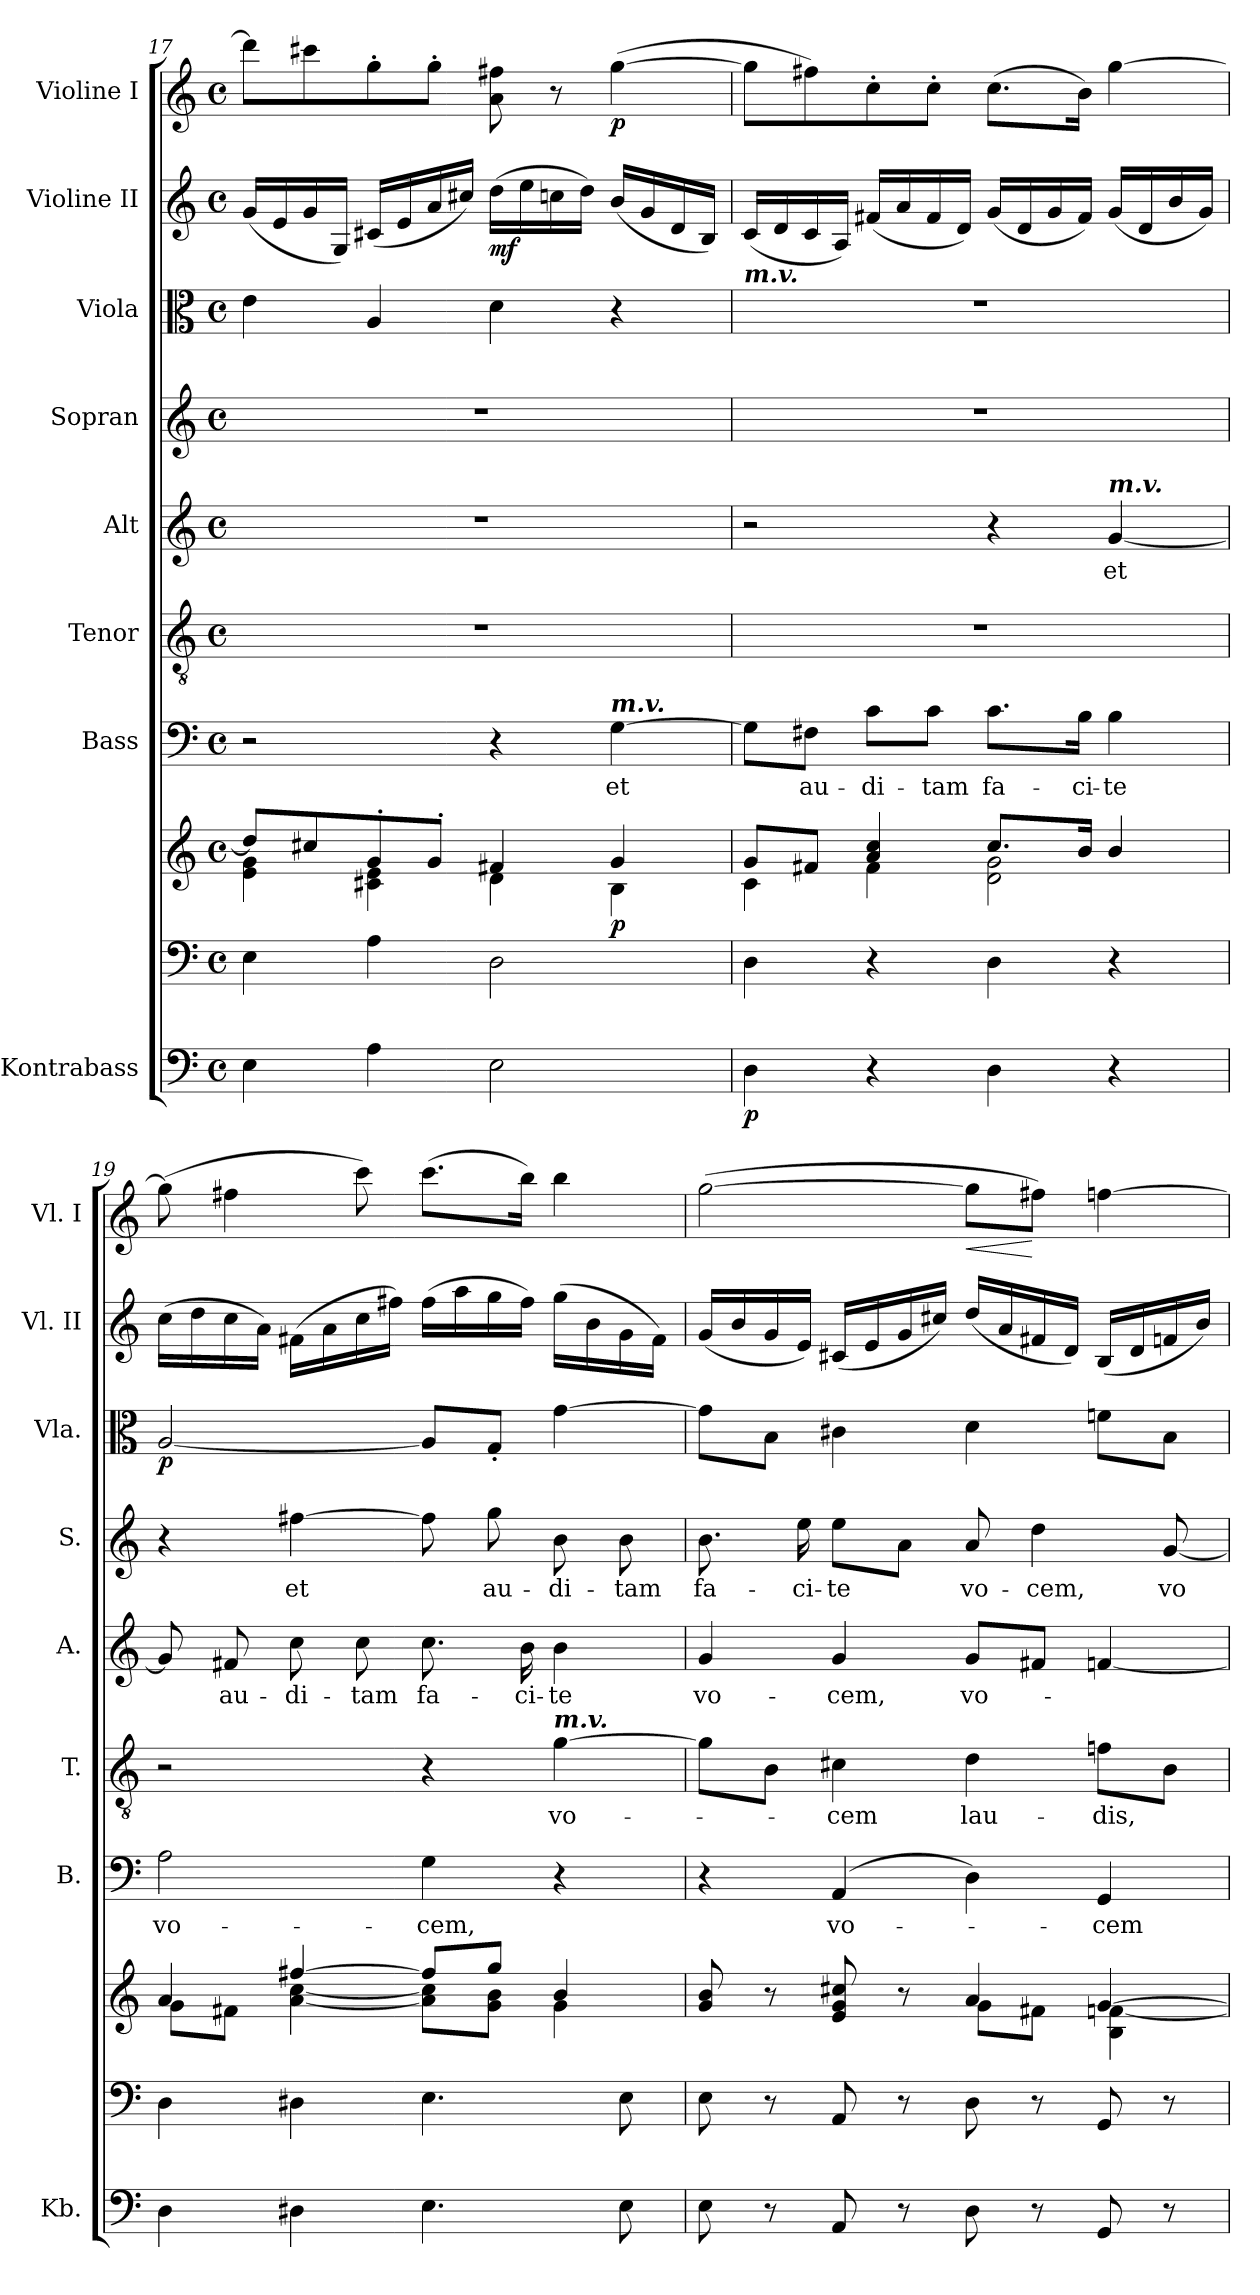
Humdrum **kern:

**kern	**dynam	**kern	**kern	**dynam	**kern	**text	**kern	**text	**kern	**text	**kern	**text	**kern	**dynam	**kern	**dynam	**kern	**dynam
*part9	*part9	*part8	*part8	*part8	*part7	*part7	*part6	*part6	*part5	*part5	*part4	*part4	*part3	*part3	*part2	*part2	*part1	*part1
*staff10	*staff10	*staff9	*staff8	*staff8/9	*staff7	*staff7	*staff6	*staff6	*staff5	*staff5	*staff4	*staff4	*staff3	*staff3	*staff2	*staff2	*staff1	*staff1
*I"Kontrabass	*	*	*	*	*I"Bass	*	*I"Tenor	*	*I"Alt	*	*I"Sopran	*	*I"Viola	*	*I"Violine II	*	*I"Violine I	*
*I'Kb.	*	*	*	*	*I'B.	*	*I'T.	*	*I'A.	*	*I'S.	*	*I'Vla.	*	*I'Vl. II	*	*I'Vl. I	*
!!LO:PB:g=z
*clefF4	*	*clefF4	*clefG2	*	*clefF4	*	*clefGv2	*	*clefG2	*	*clefG2	*	*clefC3	*	*clefG2	*	*clefG2	*
*ITrd7c12	*	*	*	*	*	*	*	*	*	*	*	*	*	*	*	*	*	*
*k[]	*	*k[]	*k[]	*	*k[]	*	*k[]	*	*k[]	*	*k[]	*	*k[]	*	*k[]	*	*k[]	*
*C:	*	*C:	*C:	*	*C:	*	*C:	*	*C:	*	*C:	*	*C:	*	*C:	*	*C:	*
*M4/4	*	*M4/4	*M4/4	*	*M4/4	*	*M4/4	*	*M4/4	*	*M4/4	*	*M4/4	*	*M4/4	*	*M4/4	*
*met(c)	*	*met(c)	*met(c)	*	*met(c)	*	*met(c)	*	*met(c)	*	*met(c)	*	*met(c)	*	*met(c)	*	*met(c)	*
=17	=17	=17	=17	=17	=17	=17	=17	=17	=17	=17	=17	=17	=17	=17	=17	=17	=17	=17
*	*	*	*^	*	*	*	*	*	*	*	*	*	*	*	*	*	*	*
4EE\	.	4E\	8dd/L]	4e\ 4g\	.	2r	.	1r	.	1r	.	1r	.	4e\	.	(<16g/LL	.	8ddd\L]	.
.	.	.	.	.	.	.	.	.	.	.	.	.	.	.	.	16e/	.	.	.
.	.	.	8cc#X/	.	.	.	.	.	.	.	.	.	.	.	.	16g/	.	8ccc#X\	.
.	.	.	.	.	.	.	.	.	.	.	.	.	.	.	.	16G/JJ)	.	.	.
4AA\	.	4A\	8g'>/	4c#X\ 4e\	.	.	.	.	.	.	.	.	.	4A/	.	(<16c#X/LL	.	8gg'>\	.
.	.	.	.	.	.	.	.	.	.	.	.	.	.	.	.	16e/	.	.	.
.	.	.	8g'>/J	.	.	.	.	.	.	.	.	.	.	.	.	16a/	.	8gg'>\J	.
.	.	.	.	.	.	.	.	.	.	.	.	.	.	.	.	16cc#X/JJ)	.	.	.
!	!	!	!	!	!	!	!	!	!	!	!	!	!	!	!	!	!LO:DY:b	!	!
2EE\	.	2D\	4f#X/	4d\	.	4r	.	.	.	.	.	.	.	4d\	.	(>16dd\LL	mf	8a\ 8ff#X\	.
.	.	.	.	.	.	.	.	.	.	.	.	.	.	.	.	16ee\	.	.	.
.	.	.	.	.	.	.	.	.	.	.	.	.	.	.	.	16ccn\	.	8r	.
.	.	.	.	.	.	.	.	.	.	.	.	.	.	.	.	16dd\JJ)	.	.	.
!	!	!	!	!	!	!LO:TX:a:Bi:t=m.v.	!	!	!	!	!	!	!	!	!	!	!	!	!
!	!	!	!	!	!LO:DY:b	!	!LO:LY:b	!	!	!	!	!	!	!	!	!	!	!	!LO:DY:b
.	.	.	4g/	4B\	p	[4G\	et	.	.	.	.	.	.	4r	.	(<16b/LL	.	(>[4gg\	p
.	.	.	.	.	.	.	.	.	.	.	.	.	.	.	.	16g/	.	.	.
.	.	.	.	.	.	.	.	.	.	.	.	.	.	.	.	16d/	.	.	.
.	.	.	.	.	.	.	.	.	.	.	.	.	.	.	.	16B/JJ)	.	.	.
=18	=18	=18	=18	=18	=18	=18	=18	=18	=18	=18	=18	=18	=18	=18	=18	=18	=18	=18	=18
!	!	!	!	!	!	!	!	!	!	!	!	!	!	!	!	!LO:TX:b:Bi:t=m.v.	!	!	!
!	!LO:DY:b	!	!	!	!	!	!	!	!	!	!	!	!	!	!	!	!	!	!
4DD\	p	4D\	8g/L	4c\	.	8G\L]	.	1r	.	2r	.	1r	.	1r	.	(<16c/LL	.	8gg\L]	.
.	.	.	.	.	.	.	.	.	.	.	.	.	.	.	.	16d/	.	.	.
!	!	!	!	!	!	!	!LO:LY:b	!	!	!	!	!	!	!	!	!	!	!	!
.	.	.	8f#X/J	.	.	8F#X\J	au-	.	.	.	.	.	.	.	.	16c/	.	8ff#X\)	.
.	.	.	.	.	.	.	.	.	.	.	.	.	.	.	.	16A/JJ)	.	.	.
!	!	!	!	!	!	!	!LO:LY:b	!	!	!	!	!	!	!	!	!	!	!	!
4r	.	4r	4a/ 4cc/	4f#\	.	8c\L	-di-	.	.	.	.	.	.	.	.	(<16f#X/LL	.	8cc'>\	.
.	.	.	.	.	.	.	.	.	.	.	.	.	.	.	.	16a/	.	.	.
!	!	!	!	!	!	!	!LO:LY:b	!	!	!	!	!	!	!	!	!	!	!	!
.	.	.	.	.	.	8c\J	-tam	.	.	.	.	.	.	.	.	16f#/	.	8cc'>\J	.
.	.	.	.	.	.	.	.	.	.	.	.	.	.	.	.	16d/JJ)	.	.	.
!	!	!	!	!	!	!	!LO:LY:b	!	!	!	!	!	!	!	!	!	!	!	!
4DD\	.	4D\	8.cc/L	2d\ 2g\	.	8.c\L	fa-	.	.	4r	.	.	.	.	.	(<16g/LL	.	(>8.cc\L	.
.	.	.	.	.	.	.	.	.	.	.	.	.	.	.	.	16d/	.	.	.
.	.	.	.	.	.	.	.	.	.	.	.	.	.	.	.	16g/	.	.	.
!	!	!	!	!	!	!	!LO:LY:b	!	!	!	!	!	!	!	!	!	!	!	!
.	.	.	16b/Jk	.	.	16B\Jk	-ci-	.	.	.	.	.	.	.	.	16f#/JJ)	.	16b\Jk)	.
!	!	!	!	!	!	!	!	!	!	!LO:TX:a:Bi:t=m.v.	!	!	!	!	!	!	!	!	!
!	!	!	!	!	!	!	!LO:LY:b	!	!	!	!LO:LY:b	!	!	!	!	!	!	!	!
4r	.	4r	4b/	.	.	4B\	-te	.	.	[4g/	et	.	.	.	.	(<16g/LL	.	[4gg\	.
.	.	.	.	.	.	.	.	.	.	.	.	.	.	.	.	16d/	.	.	.
.	.	.	.	.	.	.	.	.	.	.	.	.	.	.	.	16b/	.	.	.
.	.	.	.	.	.	.	.	.	.	.	.	.	.	.	.	16g/JJ)	.	.	.
=19	=19	=19	=19	=19	=19	=19	=19	=19	=19	=19	=19	=19	=19	=19	=19	=19	=19	=19	=19
!	!	!	!	!	!	!	!LO:LY:b	!	!	!	!	!	!	!	!LO:DY:b	!	!	!	!
4DD\	.	4D\	4a/	8g\L	.	2A\	vo-	2r	.	8g/]	.	4r	.	[2A/	p	(>16cc\LL	.	(>8gg\]	.
.	.	.	.	.	.	.	.	.	.	.	.	.	.	.	.	16dd\	.	.	.
!	!	!	!	!	!	!	!	!	!	!	!LO:LY:b	!	!	!	!	!	!	!	!
.	.	.	.	8f#X\J	.	.	.	.	.	8f#X/	au-	.	.	.	.	16cc\	.	4ff#X\	.
.	.	.	.	.	.	.	.	.	.	.	.	.	.	.	.	16a\JJ)	.	.	.
!	!	!	!	!	!	!	!	!	!	!	!LO:LY:b	!	!LO:LY:b	!	!	!	!	!	!
4DD#X\	.	4D#X\	[>4ff#X/	[<4a\ [<4cc\	.	.	.	.	.	8cc\	-di-	[4ff#X\	et	.	.	(>16f#X\LL	.	.	.
.	.	.	.	.	.	.	.	.	.	.	.	.	.	.	.	16a\	.	.	.
!	!	!	!	!	!	!	!	!	!	!	!LO:LY:b	!	!	!	!	!	!	!	!
.	.	.	.	.	.	.	.	.	.	8cc\	-tam	.	.	.	.	16cc\	.	8ccc\)	.
.	.	.	.	.	.	.	.	.	.	.	.	.	.	.	.	16ff#X\JJ)	.	.	.
!	!	!	!	!	!	!	!LO:LY:b	!	!	!	!LO:LY:b	!	!	!	!	!	!	!	!
4.EE\	.	4.E\	8ff#/L]	8a\] 8cc\]L	.	4G\	-cem,	4r	.	8.cc\	fa-	8ff#\]	.	8A/L]	.	(>16ff#\LL	.	(>8.ccc\L	.
.	.	.	.	.	.	.	.	.	.	.	.	.	.	.	.	16aa\	.	.	.
!	!	!	!	!	!	!	!	!	!	!	!	!	!LO:LY:b	!	!	!	!	!	!
.	.	.	8gg/J	8g\ 8b\J	.	.	.	.	.	.	.	8gg\	au-	8G'</J	.	16gg\	.	.	.
!	!	!	!	!	!	!	!	!	!	!	!LO:LY:b	!	!	!	!	!	!	!	!
.	.	.	.	.	.	.	.	.	.	16b\	-ci-	.	.	.	.	16ff#\JJ)	.	16bb\Jk)	.
!	!	!	!	!	!	!	!	!LO:TX:a:Bi:t=m.v.	!	!	!	!	!	!	!	!	!	!	!
!	!	!	!	!	!	!	!	!	!LO:LY:b	!	!LO:LY:b	!	!LO:LY:b	!	!	!	!	!	!
.	.	.	4b/	4g\	.	4r	.	[4g\	vo-	4b\	-te	8b\	-di-	[4g\	.	(>16gg\LL	.	4bb\	.
.	.	.	.	.	.	.	.	.	.	.	.	.	.	.	.	16b\	.	.	.
!	!	!	!	!	!	!	!	!	!	!	!	!	!LO:LY:b	!	!	!	!	!	!
8EE\	.	8E\	.	.	.	.	.	.	.	.	.	8b\	-tam	.	.	16g\	.	.	.
.	.	.	.	.	.	.	.	.	.	.	.	.	.	.	.	16f#\JJ)	.	.	.
!!LO:PB:g=z
=20	=20	=20	=20	=20	=20	=20	=20	=20	=20	=20	=20	=20	=20	=20	=20	=20	=20	=20	=20
!	!	!	!	!	!	!	!	!	!	!	!LO:LY:b	!	!LO:LY:b	!	!	!	!	!	!
8EE\	.	8E\	8g/ 8b/	2ryy	.	4r	.	8g\L]	.	4g/	vo-	8.b\	fa-	8g\L]	.	(<16g/LL	.	(>[2gg\	.
.	.	.	.	.	.	.	.	.	.	.	.	.	.	.	.	16b/	.	.	.
8r	.	8r	8r	.	.	.	.	8B\J	.	.	.	.	.	8B\J	.	16g/	.	.	.
!	!	!	!	!	!	!	!	!	!	!	!	!	!LO:LY:b	!	!	!	!	!	!
.	.	.	.	.	.	.	.	.	.	.	.	16ee\	-ci-	.	.	16e/JJ)	.	.	.
!	!	!	!	!	!	!	!LO:LY:b	!	!LO:LY:b	!	!LO:LY:b	!	!LO:LY:b	!	!	!	!	!	!
8AAA/	.	8AA/	8e/ 8g/ 8cc#X/	.	.	(4AA/	vo-	4c#X\	-cem	4g/	-cem,	8ee\L	-te	4c#X\	.	(<16c#X/LL	.	.	.
.	.	.	.	.	.	.	.	.	.	.	.	.	.	.	.	16e/	.	.	.
8r	.	8r	8r	.	.	.	.	.	.	.	.	8a\J	.	.	.	16g/	.	.	.
.	.	.	.	.	.	.	.	.	.	.	.	.	.	.	.	16cc#X/JJ)	.	.	.
!	!	!	!	!	!	!	!	!	!LO:LY:b	!	!LO:LY:b	!	!LO:LY:b	!	!	!	!	!	!LO:HP:b
8DD\	.	8D\	4a/	8g\L	.	4D\)	.	4d\	lau-	8g/L	vo-	8a/	vo-	4d\	.	(<16dd/LL	.	8gg\L]	<
.	.	.	.	.	.	.	.	.	.	.	.	.	.	.	.	16a/	.	.	.
!	!	!	!	!	!	!	!	!	!	!	!	!	!LO:LY:b	!	!	!	!	!	!
8r	.	8r	.	8f#X\J	.	.	.	.	.	8f#X/J	.	4dd\	-cem,	.	.	16f#X/	.	8ff#X\J)	[
.	.	.	.	.	.	.	.	.	.	.	.	.	.	.	.	16d/JJ)	.	.	.
!	!	!	!	!	!	!	!LO:LY:b	!	!LO:LY:b	!	!	!	!	!	!	!	!	!	!
8GGG/	.	8GG/	[>4g/	4B\ [<4fn\	.	4GG/	-cem	8fn\L	-dis,	[4fn/	.	.	.	8fn\L	.	(<16B/LL	.	[4ffn\	.
.	.	.	.	.	.	.	.	.	.	.	.	.	.	.	.	16d/	.	.	.
!	!	!	!	!	!	!	!	!	!	!	!	!	!LO:LY:b	!	!	!	!	!	!
8r	.	8r	.	.	.	.	.	8B\J	.	.	.	[8g/	vo-	8B\J	.	16fn/	.	.	.
.	.	.	.	.	.	.	.	.	.	.	.	.	.	.	.	16b/JJ)	.	.	.
*	*	*	*v	*v	*	*	*	*	*	*	*	*	*	*	*	*	*	*	*
=	=	=	=	=	=	=	=	=	=	=	=	=	=	=	=	=	=	=
*-	*-	*-	*-	*-	*-	*-	*-	*-	*-	*-	*-	*-	*-	*-	*-	*-	*-	*-
